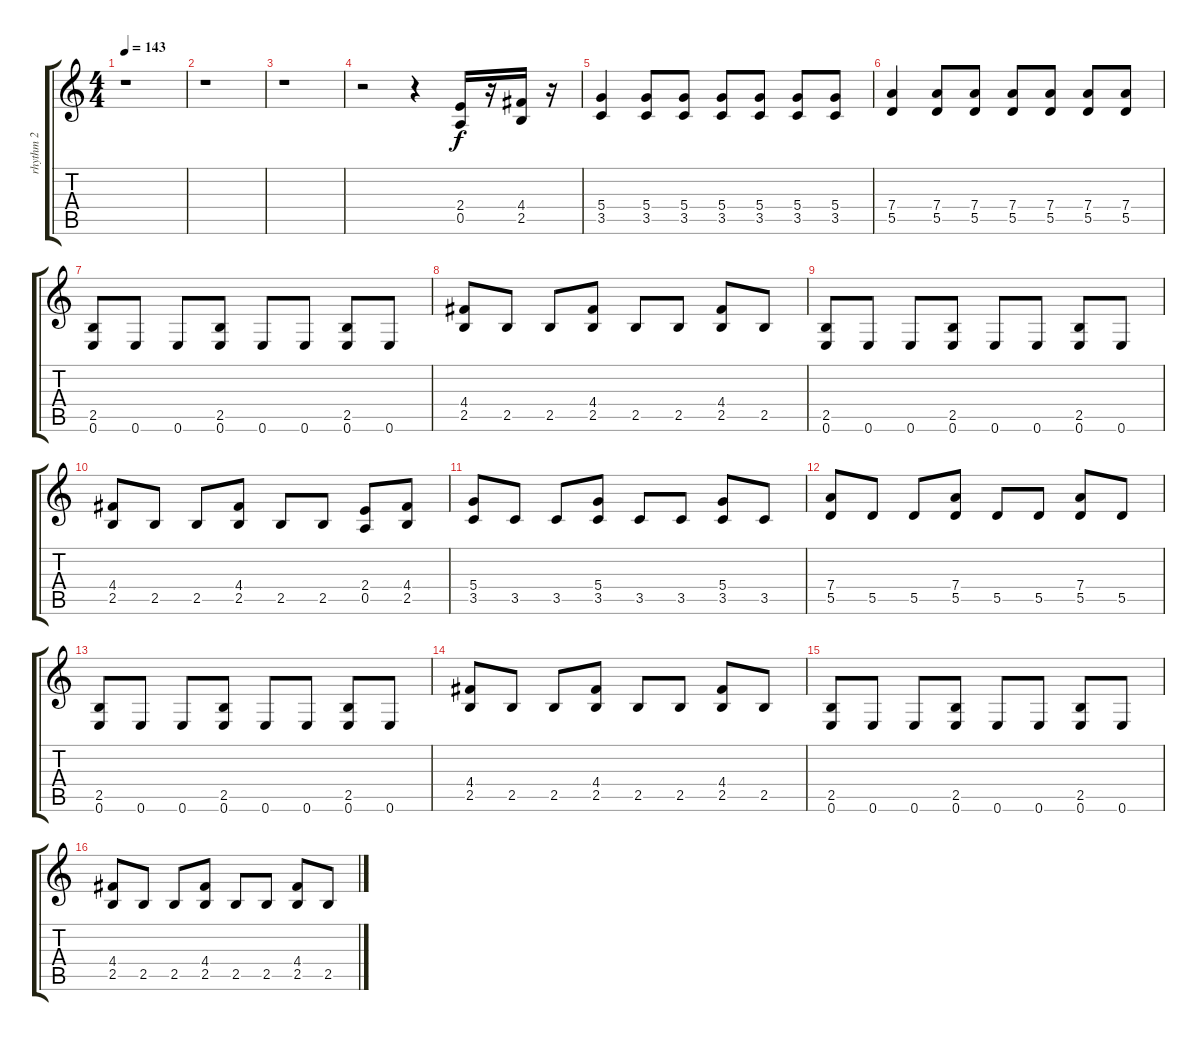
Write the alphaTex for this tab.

\track ("rhythm 2" "rhythm 2") {instrument electricguitarmuted}
\staff {score tabs}
\tuning (E4 B3 G3 D3 A2 E2) {hide}
\ts (4 4)
\tempo 143
\clef g2
\ks c
r.1{dy f instrument electricguitarmuted} |
r.1 |
r.1 |
r.2 r.4 (2.4 0.5).16 r.16 (4.4 2.5).16 r.16 |
(5.4 3.5).4 (5.4 3.5).8 (5.4 3.5).8 (5.4 3.5).8 (5.4 3.5).8 (5.4 3.5).8 (5.4 3.5).8 |
(7.4 5.5).4 (7.4 5.5).8 (7.4 5.5).8 (7.4 5.5).8 (7.4 5.5).8 (7.4 5.5).8 (7.4 5.5).8 |
(2.5 0.6).8 0.6.8 0.6.8 (2.5 0.6).8 0.6.8 0.6.8 (2.5 0.6).8 0.6.8 |
(4.4 2.5).8 2.5.8 2.5.8 (4.4 2.5).8 2.5.8 2.5.8 (4.4 2.5).8 2.5.8 |
(2.5 0.6).8 0.6.8 0.6.8 (2.5 0.6).8 0.6.8 0.6.8 (2.5 0.6).8 0.6.8 |
(4.4 2.5).8 2.5.8 2.5.8 (4.4 2.5).8 2.5.8 2.5.8 (2.4 0.5).8 (4.4 2.5).8 |
(5.4 3.5).8 3.5.8 3.5.8 (5.4 3.5).8 3.5.8 3.5.8 (5.4 3.5).8 3.5.8 |
(7.4 5.5).8 5.5.8 5.5.8 (7.4 5.5).8 5.5.8 5.5.8 (7.4 5.5).8 5.5.8 |
(2.5 0.6).8 0.6.8 0.6.8 (2.5 0.6).8 0.6.8 0.6.8 (2.5 0.6).8 0.6.8 |
(4.4 2.5).8 2.5.8 2.5.8 (4.4 2.5).8 2.5.8 2.5.8 (4.4 2.5).8 2.5.8 |
(2.5 0.6).8 0.6.8 0.6.8 (2.5 0.6).8 0.6.8 0.6.8 (2.5 0.6).8 0.6.8 |
(4.4 2.5).8 2.5.8 2.5.8 (4.4 2.5).8 2.5.8 2.5.8 (4.4 2.5).8 2.5.8
